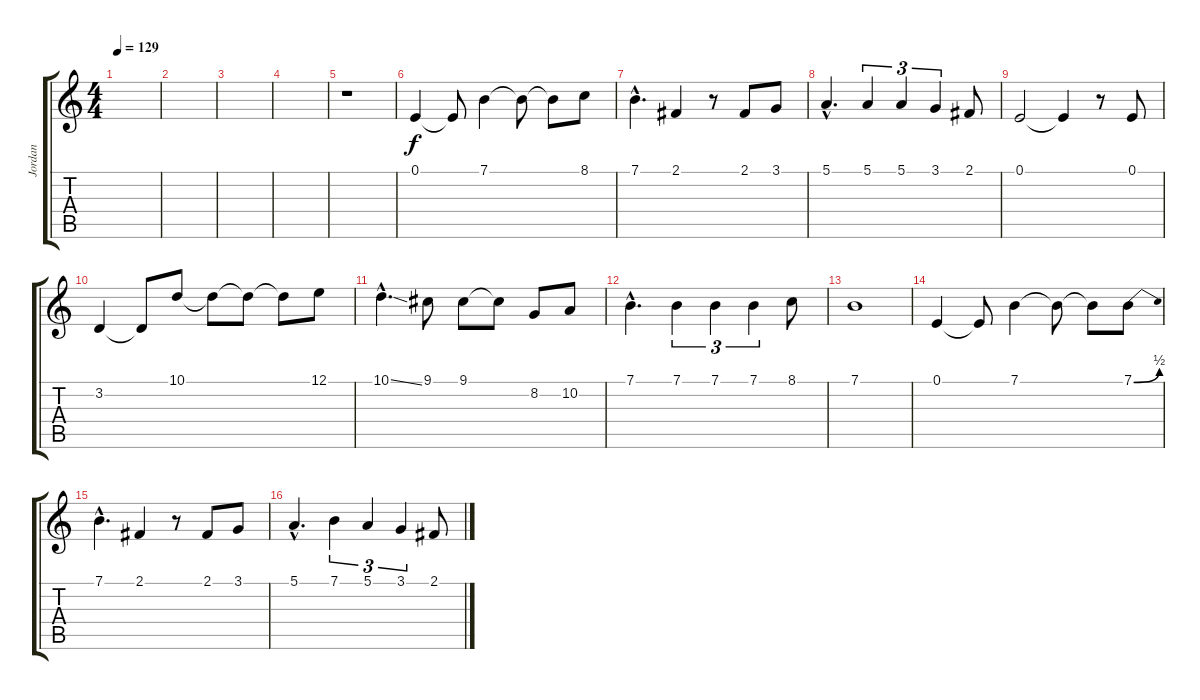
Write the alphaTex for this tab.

\track ("Jordan" "Jordan") {instrument harmonica}
\staff {score tabs}
\tuning (E4 B3 G3 D3 A2 E2) {hide}
\ts (4 4)
\tempo 129
\clef g2
\ks c
|
|
|
|
r.1{volume 16} |
0.1.4 0.1{t}.8 7.1.4 7.1{t}.8 7.1{t}.8 8.1.8 |
7.1{hac}.4{d} 2.1.4 r.8 2.1.8 3.1.8 |
5.1{hac}.4{d} 5.1.4{tu (3 2)} 5.1.4{tu (3 2)} 3.1.4{tu (3 2)} 2.1.8 |
0.1.2 0.1{t}.4 r.8 0.1.8 |
3.2.4 3.2{t}.8 10.1.8 10.1{t}.8 10.1{t}.8 10.1{t}.8 12.1.8 |
10.1{ss hac}.4{d} 9.1.8 9.1.8 9.1{t}.8 8.2.8 10.2.8 |
7.1{hac}.4{d} 7.1.4{tu (3 2)} 7.1.4{tu (3 2)} 7.1.4{tu (3 2)} 8.1.8 |
7.1.1 |
0.1.4 0.1{t}.8 7.1.4 7.1{t}.8 7.1{t}.8 7.1{be (bend 0 0 60 2)}.8 |
7.1{hac}.4{d} 2.1.4 r.8 2.1.8 3.1.8 |
5.1{hac}.4{d} 7.1.4{tu (3 2)} 5.1.4{tu (3 2)} 3.1.4{tu (3 2)} 2.1.8
